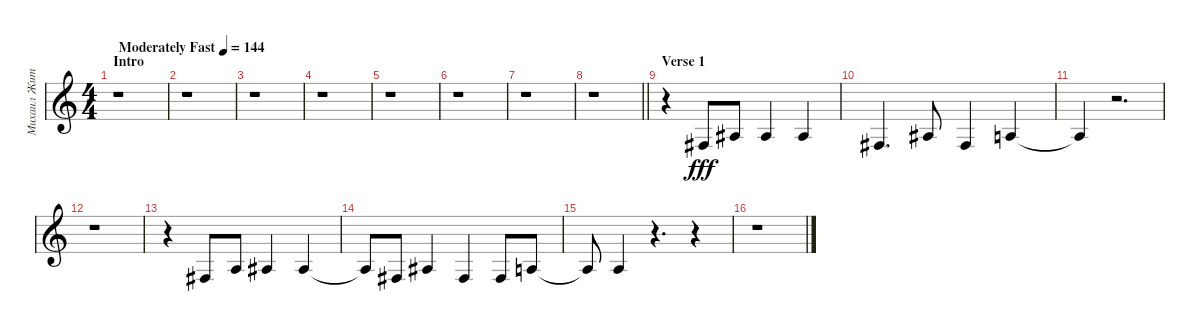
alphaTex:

\track ("Михаил Житняков" "Михаил Жит") {instrument altosax}
\staff {score}
\tuning (E4 B3 G3 D3 A2 E2 B1) {hide}
\ts (4 4)
\section ("" "Intro")
\tempo (144 "Moderately Fast")
\clef g2
\ks c
r.1{dy fff instrument altosax} |
r.1 |
r.1 |
r.1 |
r.1 |
r.1 |
r.1 |
\barLineRight lightlight
r.1 |
\section ("" "Verse 1")
r.4 4.4.8 3.3.8 3.3.4 3.3.4 |
4.4.4{d} 3.3.8 4.4.4 2.3.4 |
2.3{t}.4 r.2{d} |
r.1 |
r.4 4.4.8 2.3.8 3.3.4 3.3.4 |
3.3{t}.8 4.4.8 3.3.4 4.4.4 4.4.8 2.3.8 |
2.3{t}.8 2.3.4 r.4{d} r.4 |
r.1
